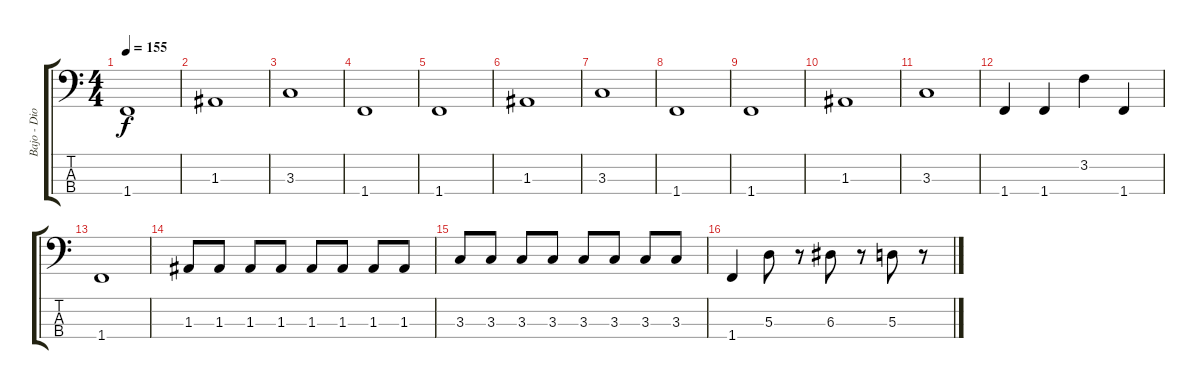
\track ("Bajo - Dios" "Bajo - Dio") {instrument electricbassfinger}
\staff {score tabs}
\tuning (G2 D2 A1 E1) {hide}
\ts (4 4)
\tempo 155
\clef f4
\ks c
1.4.1{dy f} |
1.3.1 |
3.3.1 |
1.4.1 |
1.4.1 |
1.3.1 |
3.3.1 |
1.4.1 |
1.4.1 |
1.3.1 |
3.3.1 |
1.4.4 1.4.4 3.2.4 1.4.4 |
1.4.1 |
1.3.8 1.3.8 1.3.8 1.3.8 1.3.8 1.3.8 1.3.8 1.3.8 |
3.3.8 3.3.8 3.3.8 3.3.8 3.3.8 3.3.8 3.3.8 3.3.8 |
1.4.4 5.3.8 r.8 6.3.8 r.8 5.3.8 r.8
